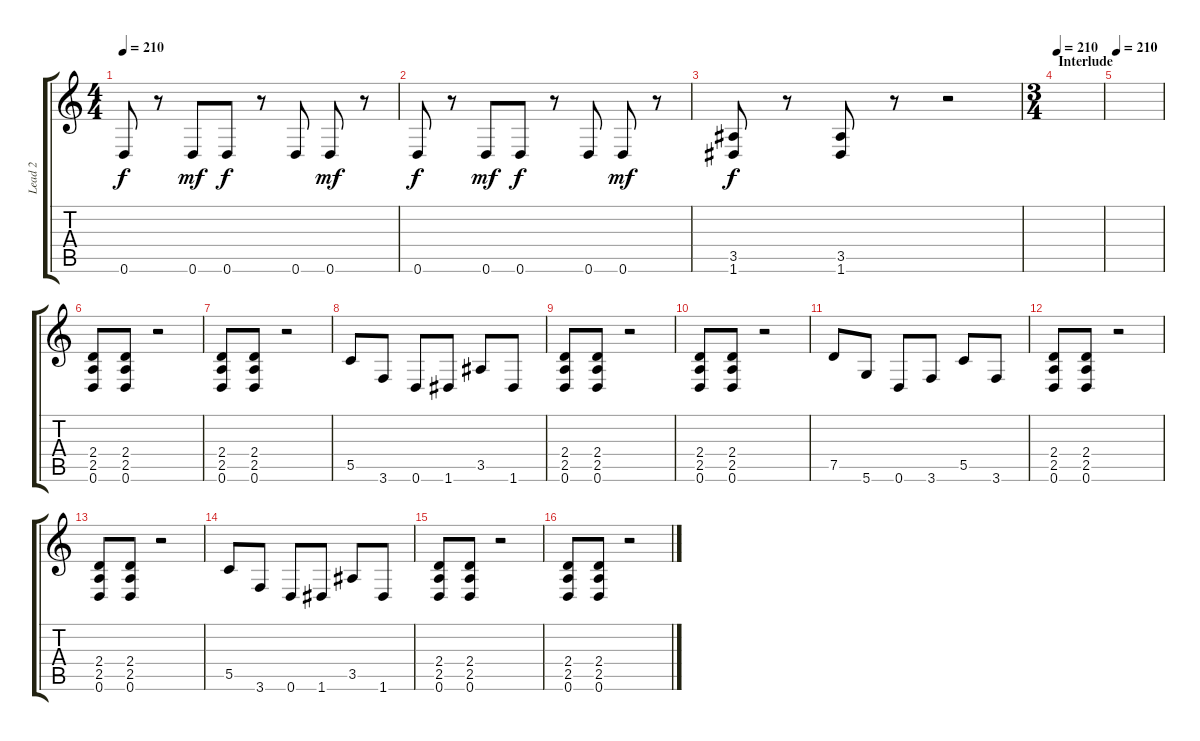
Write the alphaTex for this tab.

\track ("Lead 2" "Lead 2") {instrument overdrivenguitar}
\staff {score tabs}
\tuning (D4 A3 F3 C3 G2 D2) {hide}
\ts (4 4)
\tempo 210
\clef g2
\ks c
0.6.8{dy f} r.8 0.6.8{dy mf} 0.6.8{dy f} r.8 0.6.8 0.6.8{dy mf} r.8 |
0.6.8{dy f} r.8 0.6.8{dy mf} 0.6.8{dy f} r.8 0.6.8 0.6.8{dy mf} r.8 |
(3.5 1.6).8{dy f} r.8 (3.5 1.6).8 r.8 r.2 |
\ts (3 4)
\section ("" "Interlude")
\tempo 210
|
\tempo 210
|
(2.4 2.5 0.6).8 (2.4 2.5 0.6).8 r.2 |
(2.4 2.5 0.6).8 (2.4 2.5 0.6).8 r.2 |
5.5.8 3.6.8 0.6.8 1.6.8 3.5.8 1.6.8 |
(2.4 2.5 0.6).8 (2.4 2.5 0.6).8 r.2 |
(2.4 2.5 0.6).8 (2.4 2.5 0.6).8 r.2 |
7.5.8 5.6.8 0.6.8 3.6.8 5.5.8 3.6.8 |
(2.4 2.5 0.6).8 (2.4 2.5 0.6).8 r.2 |
(2.4 2.5 0.6).8 (2.4 2.5 0.6).8 r.2 |
5.5.8 3.6.8 0.6.8 1.6.8 3.5.8 1.6.8 |
(2.4 2.5 0.6).8 (2.4 2.5 0.6).8 r.2 |
(2.4 2.5 0.6).8 (2.4 2.5 0.6).8 r.2
